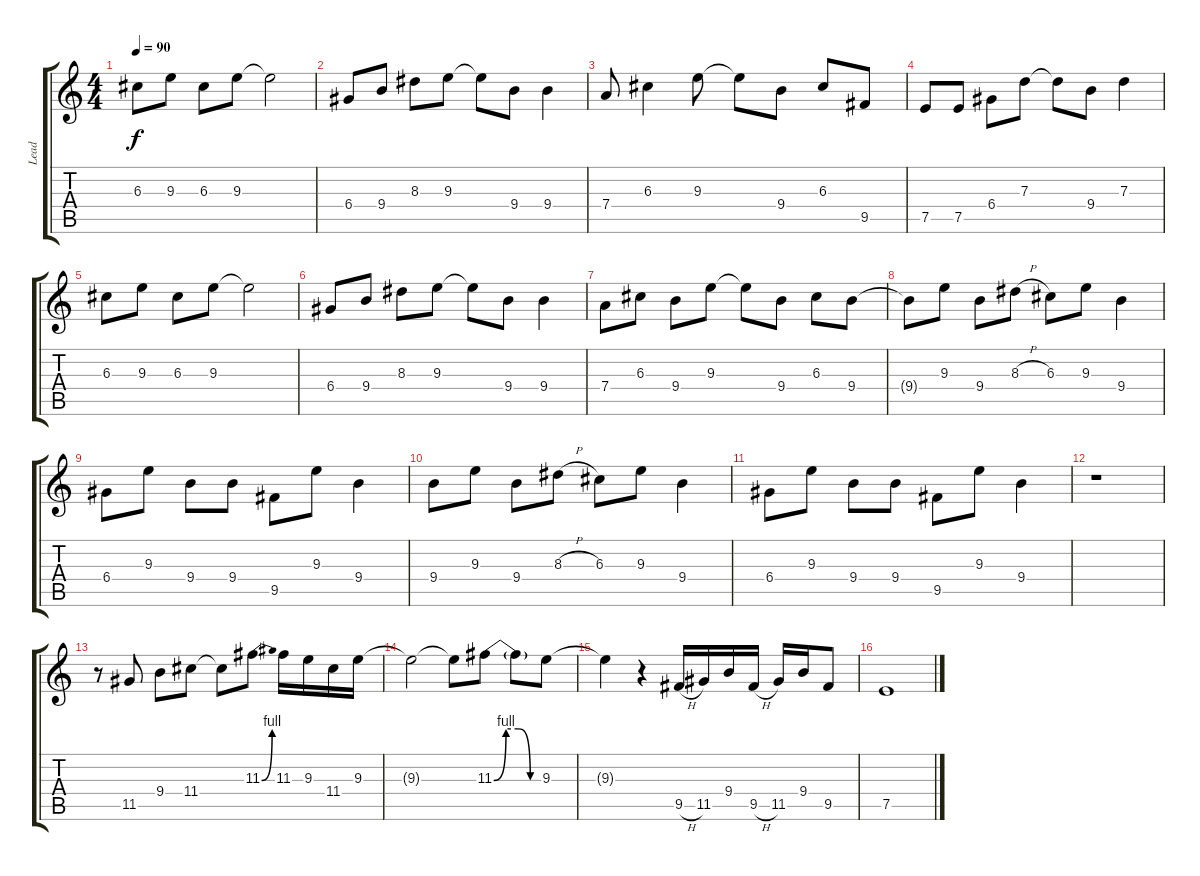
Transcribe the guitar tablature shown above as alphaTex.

\track ("Lead" "Lead") {instrument distortionguitar}
\staff {score tabs}
\tuning (E4 B3 G3 D3 A2 E2) {hide}
\ts (4 4)
\tempo 90
\clef g2
\ks c
6.3.8{dy f} 9.3.8 6.3.8 9.3.8 9.3{t}.2 |
6.4.8 9.4.8 8.3.8 9.3.8 9.3{t}.8 9.4.8 9.4.4 |
7.4.8 6.3.4 9.3.8 9.3{t}.8 9.4.8 6.3.8 9.5.8 |
7.5.8 7.5.8 6.4.8 7.3.8 7.3{t}.8 9.4.8 7.3.4 |
6.3.8 9.3.8 6.3.8 9.3.8 9.3{t}.2 |
6.4.8 9.4.8 8.3.8 9.3.8 9.3{t}.8 9.4.8 9.4.4 |
7.4.8 6.3.8 9.4.8 9.3.8 9.3{t}.8 9.4.8 6.3.8 9.4.8 |
9.4{t}.8 9.3.8 9.4.8 8.3{h}.8 6.3.8 9.3.8 9.4.4 |
6.4.8 9.3.8 9.4.8 9.4.8 9.5.8 9.3.8 9.4.4 |
9.4.8 9.3.8 9.4.8 8.3{h}.8 6.3.8 9.3.8 9.4.4 |
6.4.8 9.3.8 9.4.8 9.4.8 9.5.8 9.3.8 9.4.4 |
r.1 |
r.8 11.5.8 9.4.8 11.4.8 11.4{t}.8 11.3{be (bend 0 0 60 4)}.8 11.3.16 9.3.16 11.4.16 9.3.16 |
9.3{t}.2 9.3{t}.8 11.3{be (custom 0 0 15 4 30 4 45 0 60 0)}.8 11.3{t}.8 9.3.8 |
9.3{t}.4 r.4 9.5{h}.16 11.5.16 9.4.16 9.5{h}.16 11.5.16 9.4.16 9.5.8 |
7.5.1
